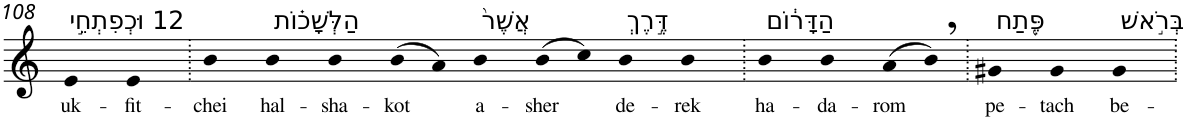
**kern	**text
*part1	*part1
*staff1	*staff1
*I"Piano	*
*I'Pno	*
!!LO:PB:g=z
*clefG2	*
*k[]	*
=108	=108
!LO:TX:a:t=12 וּכְפִתְחֵ֣י	!
!	!LO:LY:b
4e	uk-
!	!LO:LY:b
4e	-fit-
=109.	=109.
!	!LO:LY:b
4b	-chei
!LO:TX:a:t=הַלְּשָׁכ֗וֹת	!
!	!LO:LY:b
4b	hal-
!	!LO:LY:b
4b	-sha-
!	!LO:LY:b
(>8b	-kot
8a)	.
!LO:TX:a:t=אֲשֶׁר֙	!
!	!LO:LY:b
4b	a-
!	!LO:LY:b
(>8b	-sher
8cc)	.
!LO:TX:a:t=דֶּ֣רֶךְ	!
!	!LO:LY:b
4b	de-
!	!LO:LY:b
4b	-rek
=110.	=110.
!LO:TX:a:t=הַדָּר֔וֹם	!
!	!LO:LY:b
4b	ha-
!	!LO:LY:b
4b	-da-
!	!LO:LY:b
(>8a	-rom
8b,)	.
=111.	=111.
!LO:TX:a:t=פֶּ֖תַח	!
!	!LO:LY:b
4g#X	pe-
!	!LO:LY:b
4g#	-tach
!LO:TX:a:t=בְּרֹ֣אשׁ	!
!	!LO:LY:b
4g#	be-
=.	=.
*-	*-
